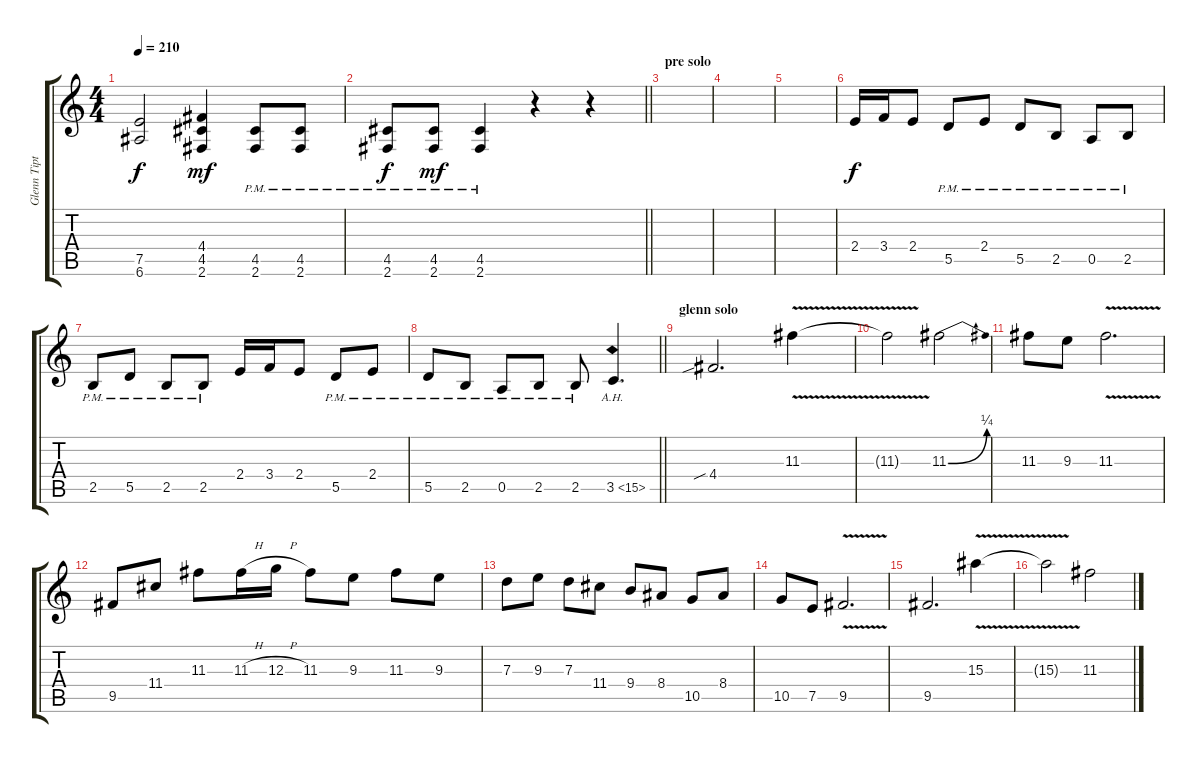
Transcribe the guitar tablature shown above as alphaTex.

\track ("Glenn Tipton" "Glenn Tipt") {instrument distortionguitar}
\staff {score tabs}
\tuning (E4 B3 G3 D3 A2 E2) {hide}
\ts (4 4)
\tempo 210
\clef g2
\ks c
(7.5{t} 6.6{t}).2{dy f} (4.4 4.5 2.6).4{dy mf} (4.5{pm} 2.6).8 (4.5{pm} 2.6).8 |
\barLineRight lightlight
(4.5{pm} 2.6).8{dy f} (4.5{pm} 2.6).8{dy mf} (4.5{pm} 2.6).4 r.4 r.4 |
\section ("" "pre solo")
|
|
|
2.4.16{dy f} 3.4.16 2.4.8 5.5{pm}.8 2.4{pm}.8 5.5{pm}.8 2.5{pm}.8 0.5{pm}.8 2.5{pm}.8 |
2.5{pm}.8 5.5{pm}.8 2.5{pm}.8 2.5{pm}.8 2.4.16 3.4.16 2.4.8 5.5{pm}.8 2.4{pm}.8 |
\barLineRight lightlight
5.5{pm}.8 2.5{pm}.8 0.5{pm}.8 2.5{pm}.8 2.5{pm}.8 3.5{ah 12}.4{d} |
\section ("" "glenn solo")
4.4{sib}.2{d} 11.3{v}.4 |
11.3{t}.2 11.3{be (bend 0 0 60 1)}.2 |
11.3.8 9.3.8 11.3{v}.2{d} |
9.5.8 11.4.8 11.3.8 11.3{h}.16 12.3{h}.16 11.3.8 9.3.8 11.3.8 9.3.8 |
7.3.8 9.3.8 7.3.8 11.4.8 9.4.8 8.4.8 10.5.8 8.4.8 |
10.5.8 7.5.8 9.5{v}.2{d} |
9.5.2{d} 15.3{v}.4 |
15.3{t}.2 11.3.2
